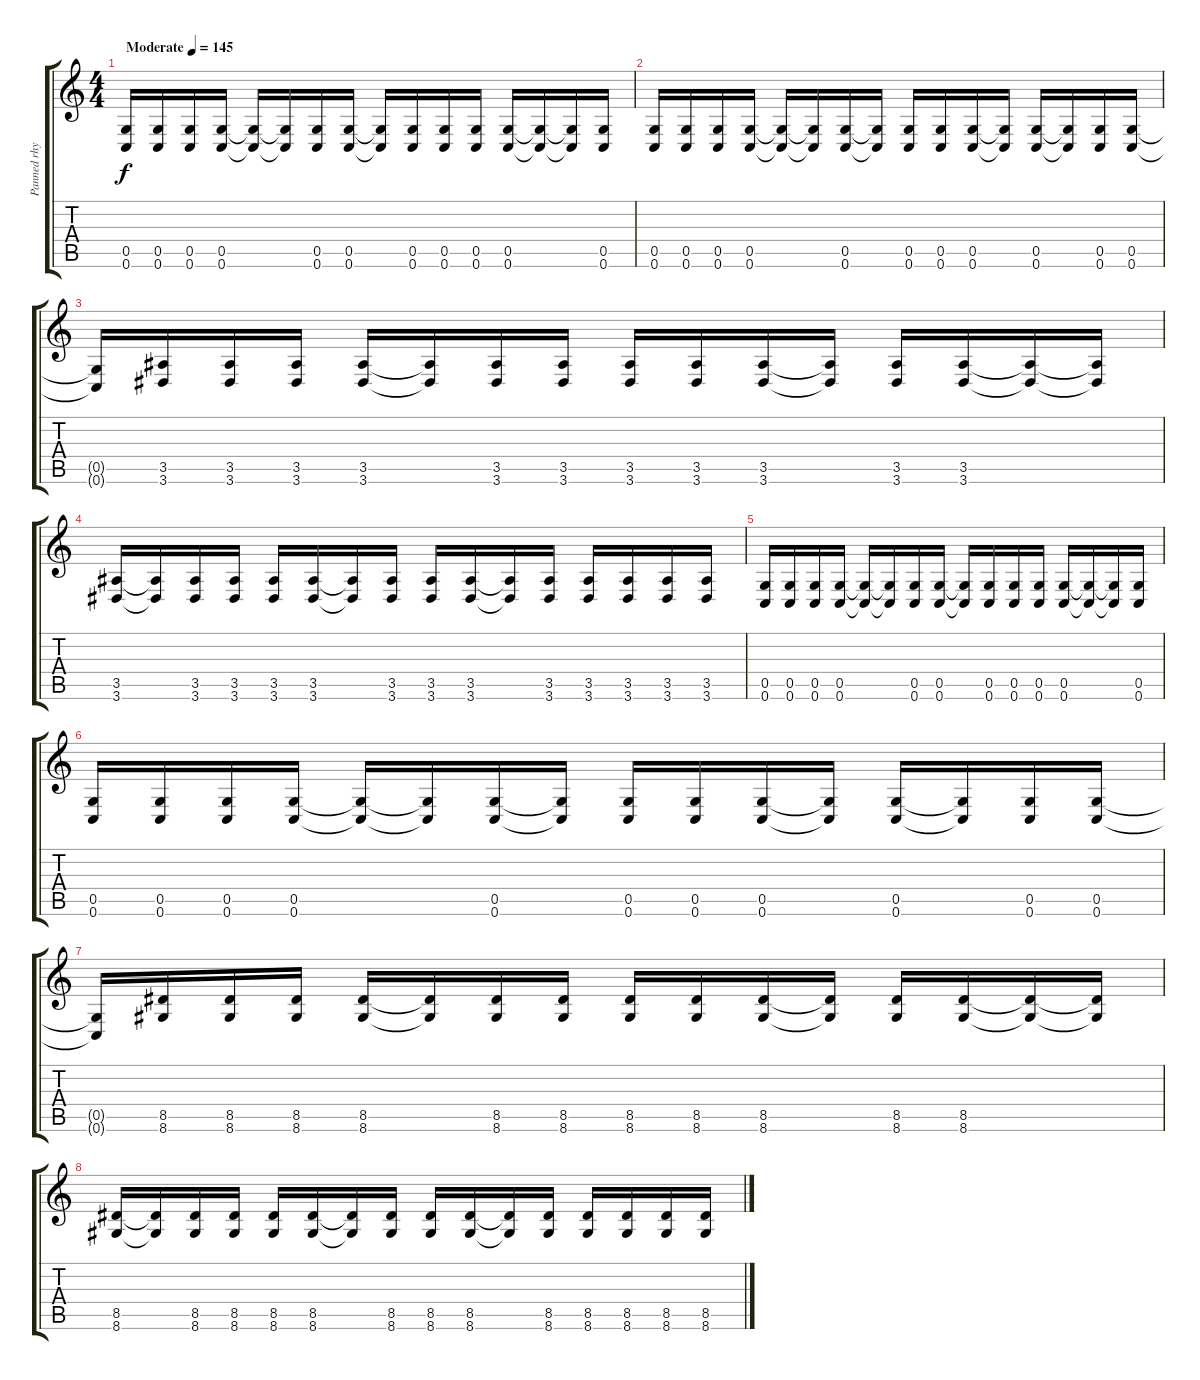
\track ("Panned rhythm guitar 1" "Panned rhy") {instrument distortionguitar}
\staff {score tabs}
\tuning (D4 A3 F3 C3 G2 C2) {hide}
\ts (4 4)
\tempo (145 "Moderate")
\clef g2
\ks c
(0.5 0.6).16{dy f instrument distortionguitar} (0.5 0.6).16 (0.5 0.6).16 (0.5 0.6).16 (0.5{t} 0.6{t}).16 (0.5{t} 0.6{t}).16 (0.5 0.6).16 (0.5 0.6).16 (0.5{t} 0.6{t}).16 (0.5 0.6).16 (0.5 0.6).16 (0.5 0.6).16 (0.5 0.6).16 (0.5{t} 0.6{t}).16 (0.5{t} 0.6{t}).16 (0.5 0.6).16 |
(0.5 0.6).16 (0.5 0.6).16 (0.5 0.6).16 (0.5 0.6).16 (0.5{t} 0.6{t}).16 (0.5{t} 0.6{t}).16 (0.5 0.6).16 (0.5{t} 0.6{t}).16 (0.5 0.6).16 (0.5 0.6).16 (0.5 0.6).16 (0.5{t} 0.6{t}).16 (0.5 0.6).16 (0.5{t} 0.6{t}).16 (0.5 0.6).16 (0.5 0.6).16 |
(0.5{t} 0.6{t}).16 (3.5 3.6).16 (3.5 3.6).16 (3.5 3.6).16 (3.5 3.6).16 (3.5{t} 3.6{t}).16 (3.5 3.6).16 (3.5 3.6).16 (3.5 3.6).16 (3.5 3.6).16 (3.5 3.6).16 (3.5{t} 3.6{t}).16 (3.5 3.6).16 (3.5 3.6).16 (3.5{t} 3.6{t}).16 (3.5{t} 3.6{t}).16 |
(3.5 3.6).16 (3.5{t} 3.6{t}).16 (3.5 3.6).16 (3.5 3.6).16 (3.5 3.6).16 (3.5 3.6).16 (3.5{t} 3.6{t}).16 (3.5 3.6).16 (3.5 3.6).16 (3.5 3.6).16 (3.5{t} 3.6{t}).16 (3.5 3.6).16 (3.5 3.6).16 (3.5 3.6).16 (3.5 3.6).16 (3.5 3.6).16 |
(0.5 0.6).16 (0.5 0.6).16 (0.5 0.6).16 (0.5 0.6).16 (0.5{t} 0.6{t}).16 (0.5{t} 0.6{t}).16 (0.5 0.6).16 (0.5 0.6).16 (0.5{t} 0.6{t}).16 (0.5 0.6).16 (0.5 0.6).16 (0.5 0.6).16 (0.5 0.6).16 (0.5{t} 0.6{t}).16 (0.5{t} 0.6{t}).16 (0.5 0.6).16 |
(0.5 0.6).16 (0.5 0.6).16 (0.5 0.6).16 (0.5 0.6).16 (0.5{t} 0.6{t}).16 (0.5{t} 0.6{t}).16 (0.5 0.6).16 (0.5{t} 0.6{t}).16 (0.5 0.6).16 (0.5 0.6).16 (0.5 0.6).16 (0.5{t} 0.6{t}).16 (0.5 0.6).16 (0.5{t} 0.6{t}).16 (0.5 0.6).16 (0.5 0.6).16 |
(0.5{t} 0.6{t}).16 (8.5 8.6).16 (8.5 8.6).16 (8.5 8.6).16 (8.5 8.6).16 (8.5{t} 8.6{t}).16 (8.5 8.6).16 (8.5 8.6).16 (8.5 8.6).16 (8.5 8.6).16 (8.5 8.6).16 (8.5{t} 8.6{t}).16 (8.5 8.6).16 (8.5 8.6).16 (8.5{t} 8.6{t}).16 (8.5{t} 8.6{t}).16 |
(8.5 8.6).16 (8.5{t} 8.6{t}).16 (8.5 8.6).16 (8.5 8.6).16 (8.5 8.6).16 (8.5 8.6).16 (8.5{t} 8.6{t}).16 (8.5 8.6).16 (8.5 8.6).16 (8.5 8.6).16 (8.5{t} 8.6{t}).16 (8.5 8.6).16 (8.5 8.6).16 (8.5 8.6).16 (8.5 8.6).16 (8.5 8.6).16
